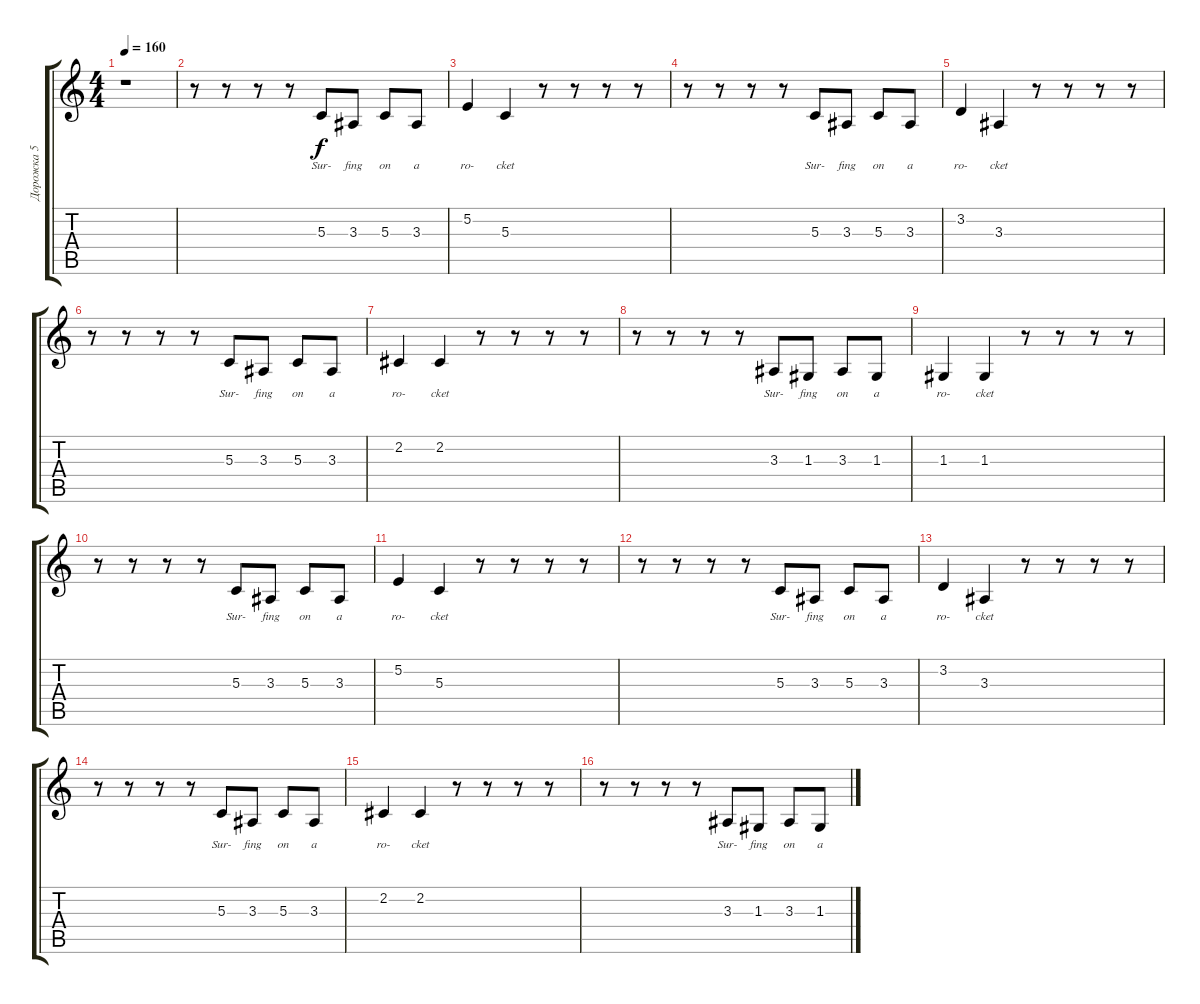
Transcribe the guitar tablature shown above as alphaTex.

\track ("Дорожка 5" "Дорожка 5") {instrument lead2sawtooth}
\staff {score tabs}
\tuning (E4 B3 G3 D3 A2 E2) {hide}
\ts (4 4)
\tempo 160
\clef g2
\ks c
r.1{dy f} |
r.8 r.8 r.8 r.8 5.3.8{lyrics (0 "Sur-") lyrics (1 "") lyrics (2 "") lyrics (3 "") lyrics (4 "")} 3.3.8{lyrics (0 "fing") lyrics (1 "") lyrics (2 "") lyrics (3 "") lyrics (4 "")} 5.3.8{lyrics (0 "on") lyrics (1 "") lyrics (2 "") lyrics (3 "") lyrics (4 "")} 3.3.8{lyrics (0 "a") lyrics (1 "") lyrics (2 "") lyrics (3 "") lyrics (4 "")} |
5.2.4{lyrics (0 "ro-") lyrics (1 "") lyrics (2 "") lyrics (3 "") lyrics (4 "")} 5.3.4{lyrics (0 "cket") lyrics (1 "") lyrics (2 "") lyrics (3 "") lyrics (4 "")} r.8 r.8 r.8 r.8 |
r.8 r.8 r.8 r.8 5.3.8{lyrics (0 "Sur-") lyrics (1 "") lyrics (2 "") lyrics (3 "") lyrics (4 "")} 3.3.8{lyrics (0 "fing") lyrics (1 "") lyrics (2 "") lyrics (3 "") lyrics (4 "")} 5.3.8{lyrics (0 "on") lyrics (1 "") lyrics (2 "") lyrics (3 "") lyrics (4 "")} 3.3.8{lyrics (0 "a") lyrics (1 "") lyrics (2 "") lyrics (3 "") lyrics (4 "")} |
3.2.4{lyrics (0 "ro-") lyrics (1 "") lyrics (2 "") lyrics (3 "") lyrics (4 "")} 3.3.4{lyrics (0 "cket") lyrics (1 "") lyrics (2 "") lyrics (3 "") lyrics (4 "")} r.8 r.8 r.8 r.8 |
r.8 r.8 r.8 r.8 5.3.8{lyrics (0 "Sur-") lyrics (1 "") lyrics (2 "") lyrics (3 "") lyrics (4 "")} 3.3.8{lyrics (0 "fing") lyrics (1 "") lyrics (2 "") lyrics (3 "") lyrics (4 "")} 5.3.8{lyrics (0 "on") lyrics (1 "") lyrics (2 "") lyrics (3 "") lyrics (4 "")} 3.3.8{lyrics (0 "a") lyrics (1 "") lyrics (2 "") lyrics (3 "") lyrics (4 "")} |
2.2.4{lyrics (0 "ro-") lyrics (1 "") lyrics (2 "") lyrics (3 "") lyrics (4 "")} 2.2.4{lyrics (0 "cket") lyrics (1 "") lyrics (2 "") lyrics (3 "") lyrics (4 "")} r.8 r.8 r.8 r.8 |
r.8 r.8 r.8 r.8 3.3.8{lyrics (0 "Sur-") lyrics (1 "") lyrics (2 "") lyrics (3 "") lyrics (4 "")} 1.3.8{lyrics (0 "fing") lyrics (1 "") lyrics (2 "") lyrics (3 "") lyrics (4 "")} 3.3.8{lyrics (0 "on") lyrics (1 "") lyrics (2 "") lyrics (3 "") lyrics (4 "")} 1.3.8{lyrics (0 "a") lyrics (1 "") lyrics (2 "") lyrics (3 "") lyrics (4 "")} |
1.3.4{lyrics (0 "ro-") lyrics (1 "") lyrics (2 "") lyrics (3 "") lyrics (4 "")} 1.3.4{lyrics (0 "cket") lyrics (1 "") lyrics (2 "") lyrics (3 "") lyrics (4 "")} r.8 r.8 r.8 r.8 |
r.8 r.8 r.8 r.8 5.3.8{lyrics (0 "Sur-") lyrics (1 "") lyrics (2 "") lyrics (3 "") lyrics (4 "")} 3.3.8{lyrics (0 "fing") lyrics (1 "") lyrics (2 "") lyrics (3 "") lyrics (4 "")} 5.3.8{lyrics (0 "on") lyrics (1 "") lyrics (2 "") lyrics (3 "") lyrics (4 "")} 3.3.8{lyrics (0 "a") lyrics (1 "") lyrics (2 "") lyrics (3 "") lyrics (4 "")} |
5.2.4{lyrics (0 "ro-") lyrics (1 "") lyrics (2 "") lyrics (3 "") lyrics (4 "")} 5.3.4{lyrics (0 "cket") lyrics (1 "") lyrics (2 "") lyrics (3 "") lyrics (4 "")} r.8 r.8 r.8 r.8 |
r.8 r.8 r.8 r.8 5.3.8{lyrics (0 "Sur-") lyrics (1 "") lyrics (2 "") lyrics (3 "") lyrics (4 "")} 3.3.8{lyrics (0 "fing") lyrics (1 "") lyrics (2 "") lyrics (3 "") lyrics (4 "")} 5.3.8{lyrics (0 "on") lyrics (1 "") lyrics (2 "") lyrics (3 "") lyrics (4 "")} 3.3.8{lyrics (0 "a") lyrics (1 "") lyrics (2 "") lyrics (3 "") lyrics (4 "")} |
3.2.4{lyrics (0 "ro-") lyrics (1 "") lyrics (2 "") lyrics (3 "") lyrics (4 "")} 3.3.4{lyrics (0 "cket") lyrics (1 "") lyrics (2 "") lyrics (3 "") lyrics (4 "")} r.8 r.8 r.8 r.8 |
r.8 r.8 r.8 r.8 5.3.8{lyrics (0 "Sur-") lyrics (1 "") lyrics (2 "") lyrics (3 "") lyrics (4 "")} 3.3.8{lyrics (0 "fing") lyrics (1 "") lyrics (2 "") lyrics (3 "") lyrics (4 "")} 5.3.8{lyrics (0 "on") lyrics (1 "") lyrics (2 "") lyrics (3 "") lyrics (4 "")} 3.3.8{lyrics (0 "a") lyrics (1 "") lyrics (2 "") lyrics (3 "") lyrics (4 "")} |
2.2.4{lyrics (0 "ro-") lyrics (1 "") lyrics (2 "") lyrics (3 "") lyrics (4 "")} 2.2.4{lyrics (0 "cket") lyrics (1 "") lyrics (2 "") lyrics (3 "") lyrics (4 "")} r.8 r.8 r.8 r.8 |
r.8 r.8 r.8 r.8 3.3.8{lyrics (0 "Sur-") lyrics (1 "") lyrics (2 "") lyrics (3 "") lyrics (4 "")} 1.3.8{lyrics (0 "fing") lyrics (1 "") lyrics (2 "") lyrics (3 "") lyrics (4 "")} 3.3.8{lyrics (0 "on") lyrics (1 "") lyrics (2 "") lyrics (3 "") lyrics (4 "")} 1.3.8{lyrics (0 "a") lyrics (1 "") lyrics (2 "") lyrics (3 "") lyrics (4 "")}
